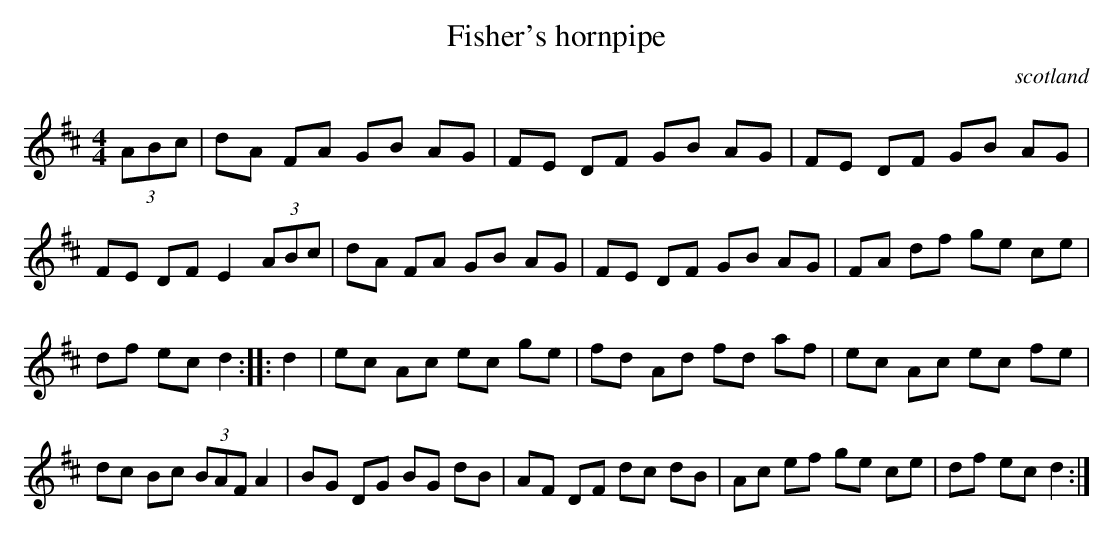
X:1
T:Fisher's hornpipe
O:scotland
M:4/4
K:D
(3ABc|\
dA FA GB AG|FE DF GB AG|\
FE DF GB AG|FE DF E2(3ABc|\
dA FA GB AG|FE DF GB AG|\
FA df ge ce|df ec d2::\
d2|\
ec Ac ec ge|fd Ad fd af|\
ec Ac ec fe|dc Bc (3BAF A2|\
BG DG BG dB|AF DF dc dB|\
Ac ef ge ce|df ec d2:|
